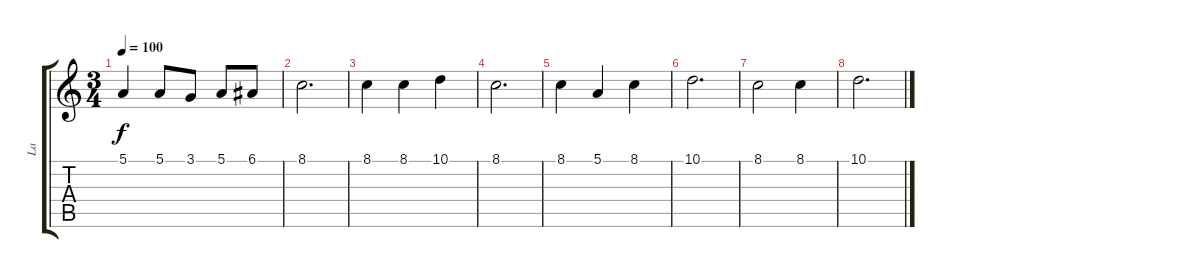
\track ("La" "La") {instrument synthstrings2}
\staff {score tabs}
\tuning (E4 B3 G3 D3 A2 E2) {hide}
\ts (3 4)
\tempo 100
\clef g2
\ks c
5.1.4{dy f} 5.1.8 3.1.8 5.1.8 6.1.8 |
8.1.2{d} |
8.1.4 8.1.4 10.1.4 |
8.1.2{d} |
8.1.4 5.1.4 8.1.4 |
10.1.2{d} |
8.1.2 8.1.4 |
10.1.2{d}
